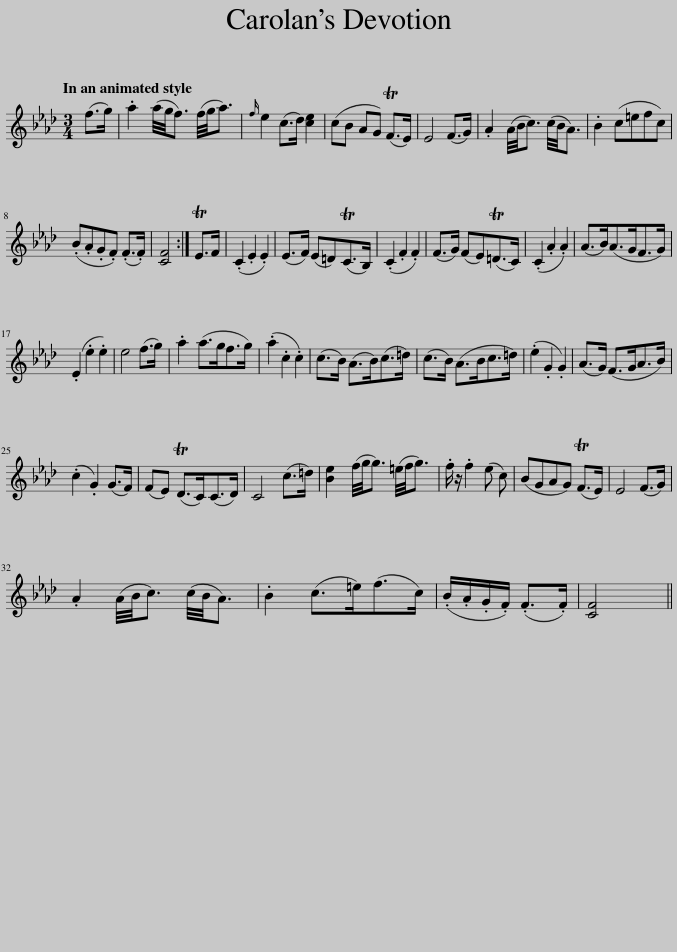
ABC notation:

X:1
L:1/8
Q:1/4=120
M:3/4
I:linebreak $
K:Ab
V:1 treble
V:1
 (f>g) | .a2 (a/4g/4f3/2) (f/4g/4a3/2) |{f} e2 (c>d) [ce]2 | (cB AG) (TF>E) | E4 (F>G) | %5
 .A2 (A/4B/4c3/2) (c/4B/4A3/2) | .B2 (c=efc) |$ (.B.A.G.F) (.F>.F) | [CF]4 :| TE>F | %10
 (.C2 .E2 .E2) | (E>F) (E=D)(TC>B,) | (.C2 .F2 .F2) | (F>G) (FE)(T=D>C) | (.C2 .A2 .A2) | %15
 (A>B)(A>GF>G) |$ (.E2 .e2 .e2) | e4 (f>g) | .a2 (a>gf>g) | (.a2 .c2 .c2) | %20
 (c>B) (A>B)(c>=d) | (c>B) (A>Bc>=d) | (.e2 .G2 .G2) | (A>G) (F>GA>B) |$ (.c2 .G2) (G>F) | %25
 (FE) (TD>C)(C>D) | C4 (c>=d) | [Be]2 (f/4g/4g3/2) (=e/4f/4g3/2) | .f/ z/ .f2 (e c) | (BGAG) (TF>E) | %30
 E4 (F>G) |$ .A2 (A/4B/4c3/2) (c/4B/4A3/2) | .B2 (c>=e)(f>c) | (.B/.A/.G/.F/) (.F>.F) | [CF]4 || %35
